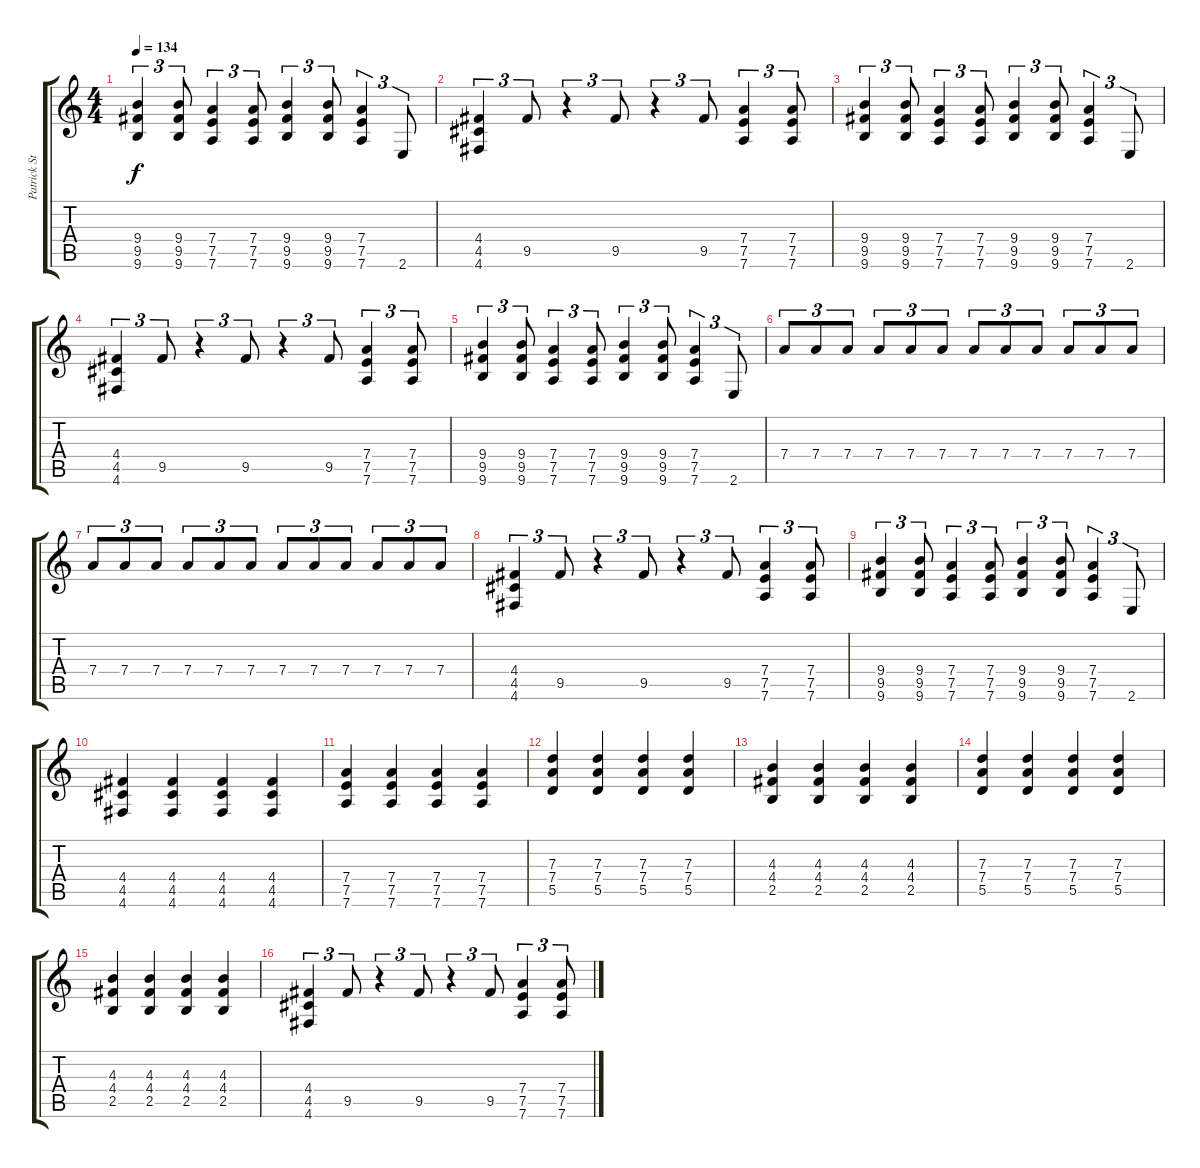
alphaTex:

\track ("Patrick Stumph (Rythmn Guitar)" "Patrick St") {instrument overdrivenguitar}
\staff {score tabs}
\tuning (E4 B3 G3 D3 A2 D2) {hide}
\ts (4 4)
\tempo 134
\clef g2
\ks c
(9.4 9.5 9.6).4{tu (3 2) dy f} (9.4 9.5 9.6).8{tu (3 2)} (7.4 7.5 7.6).4{tu (3 2)} (7.4 7.5 7.6).8{tu (3 2)} (9.4 9.5 9.6).4{tu (3 2)} (9.4 9.5 9.6).8{tu (3 2)} (7.4 7.5 7.6).4{tu (3 2)} 2.6.8{tu (3 2)} |
(4.4 4.5 4.6).4{tu (3 2)} 9.5.8{tu (3 2)} r.4{tu (3 2)} 9.5.8{tu (3 2)} r.4{tu (3 2)} 9.5.8{tu (3 2)} (7.4 7.5 7.6).4{tu (3 2)} (7.4 7.5 7.6).8{tu (3 2)} |
(9.4 9.5 9.6).4{tu (3 2)} (9.4 9.5 9.6).8{tu (3 2)} (7.4 7.5 7.6).4{tu (3 2)} (7.4 7.5 7.6).8{tu (3 2)} (9.4 9.5 9.6).4{tu (3 2)} (9.4 9.5 9.6).8{tu (3 2)} (7.4 7.5 7.6).4{tu (3 2)} 2.6.8{tu (3 2)} |
(4.4 4.5 4.6).4{tu (3 2)} 9.5.8{tu (3 2)} r.4{tu (3 2)} 9.5.8{tu (3 2)} r.4{tu (3 2)} 9.5.8{tu (3 2)} (7.4 7.5 7.6).4{tu (3 2)} (7.4 7.5 7.6).8{tu (3 2)} |
(9.4 9.5 9.6).4{tu (3 2)} (9.4 9.5 9.6).8{tu (3 2)} (7.4 7.5 7.6).4{tu (3 2)} (7.4 7.5 7.6).8{tu (3 2)} (9.4 9.5 9.6).4{tu (3 2)} (9.4 9.5 9.6).8{tu (3 2)} (7.4 7.5 7.6).4{tu (3 2)} 2.6.8{tu (3 2)} |
7.4.8{tu (3 2)} 7.4.8{tu (3 2)} 7.4.8{tu (3 2)} 7.4.8{tu (3 2)} 7.4.8{tu (3 2)} 7.4.8{tu (3 2)} 7.4.8{tu (3 2)} 7.4.8{tu (3 2)} 7.4.8{tu (3 2)} 7.4.8{tu (3 2)} 7.4.8{tu (3 2)} 7.4.8{tu (3 2)} |
7.4.8{tu (3 2)} 7.4.8{tu (3 2)} 7.4.8{tu (3 2)} 7.4.8{tu (3 2)} 7.4.8{tu (3 2)} 7.4.8{tu (3 2)} 7.4.8{tu (3 2)} 7.4.8{tu (3 2)} 7.4.8{tu (3 2)} 7.4.8{tu (3 2)} 7.4.8{tu (3 2)} 7.4.8{tu (3 2)} |
(4.4 4.5 4.6).4{tu (3 2)} 9.5.8{tu (3 2)} r.4{tu (3 2)} 9.5.8{tu (3 2)} r.4{tu (3 2)} 9.5.8{tu (3 2)} (7.4 7.5 7.6).4{tu (3 2)} (7.4 7.5 7.6).8{tu (3 2)} |
(9.4 9.5 9.6).4{tu (3 2)} (9.4 9.5 9.6).8{tu (3 2)} (7.4 7.5 7.6).4{tu (3 2)} (7.4 7.5 7.6).8{tu (3 2)} (9.4 9.5 9.6).4{tu (3 2)} (9.4 9.5 9.6).8{tu (3 2)} (7.4 7.5 7.6).4{tu (3 2)} 2.6.8{tu (3 2)} |
(4.4 4.5 4.6).4 (4.4 4.5 4.6).4 (4.4 4.5 4.6).4 (4.4 4.5 4.6).4 |
(7.4 7.5 7.6).4 (7.4 7.5 7.6).4 (7.4 7.5 7.6).4 (7.4 7.5 7.6).4 |
(7.3 7.4 5.5).4 (7.3 7.4 5.5).4 (7.3 7.4 5.5).4 (7.3 7.4 5.5).4 |
(4.3 4.4 2.5).4 (4.3 4.4 2.5).4 (4.3 4.4 2.5).4 (4.3 4.4 2.5).4 |
(7.3 7.4 5.5).4 (7.3 7.4 5.5).4 (7.3 7.4 5.5).4 (7.3 7.4 5.5).4 |
(4.3 4.4 2.5).4 (4.3 4.4 2.5).4 (4.3 4.4 2.5).4 (4.3 4.4 2.5).4 |
(4.4 4.5 4.6).4{tu (3 2)} 9.5.8{tu (3 2)} r.4{tu (3 2)} 9.5.8{tu (3 2)} r.4{tu (3 2)} 9.5.8{tu (3 2)} (7.4 7.5 7.6).4{tu (3 2)} (7.4 7.5 7.6).8{tu (3 2)}
